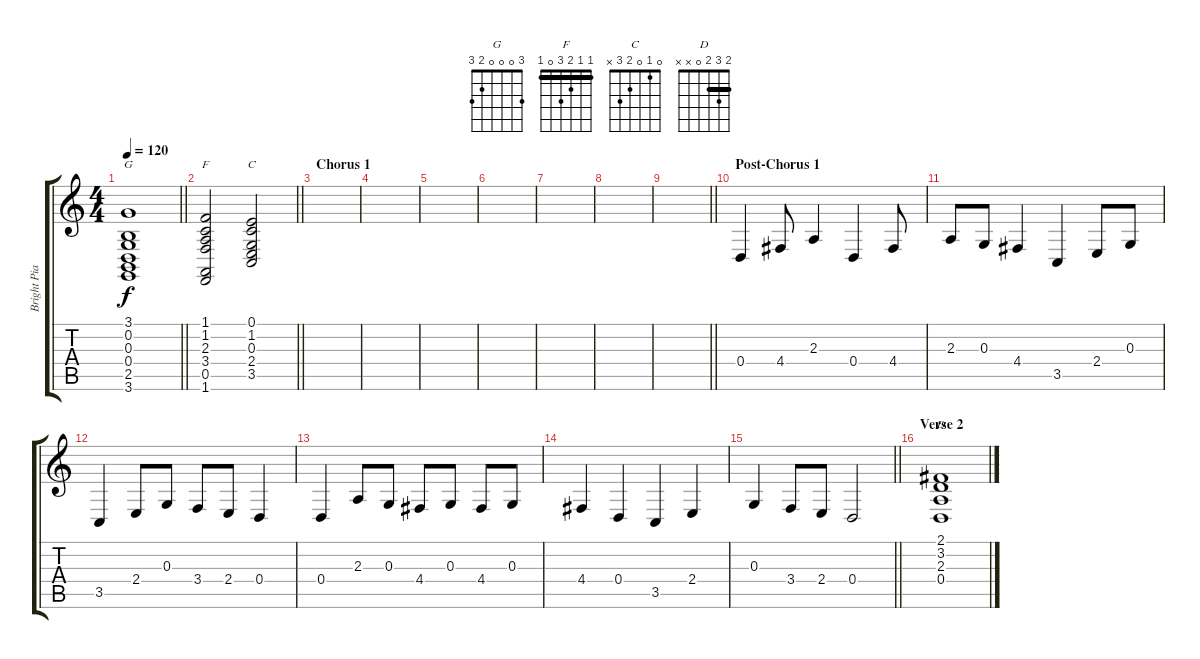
\track ("Bright Piano" "Bright Pia") {instrument brightacousticpiano}
\staff {score tabs}
\tuning (E4 B3 G3 D3 A2 E2) {hide}
\chord ("G" 3 0 0 0 2 3)
\chord ("F" 1 1 2 3 0 1) {barre 1}
\chord ("C" 0 1 0 2 3 x)
\chord ("D" 2 3 2 0 x x) {barre 2}
\ts (4 4)
\tempo 120
\clef g2
\barLineRight lightlight
\ks c
(3.1 0.2 0.3 0.4 2.5 3.6).1{ch "G" dy f} |
\barLineRight lightlight
(1.1 1.2 2.3 3.4 0.5 1.6).2{ch "F"} (0.1 1.2 0.3 2.4 3.5).2{ch "C"} |
\section ("" "Chorus 1")
|
|
|
|
|
|
\barLineRight lightlight
|
\section ("" "Post-Chorus 1")
0.4.4 4.4.8 2.3.4 0.4.4 4.4.8 |
2.3.8 0.3.8 4.4.4 3.5.4 2.4.8 0.3.8 |
3.5.4 2.4.8 0.3.8 3.4.8 2.4.8 0.4.4 |
0.4.4 2.3.8 0.3.8 4.4.8 0.3.8 4.4.8 0.3.8 |
4.4.4 0.4.4 3.5.4 2.4.4 |
\barLineRight lightlight
0.3.4 3.4.8 2.4.8 0.4.2 |
\section ("" "Verse 2")
(2.1 3.2 2.3 0.4).1{ch "D"}
